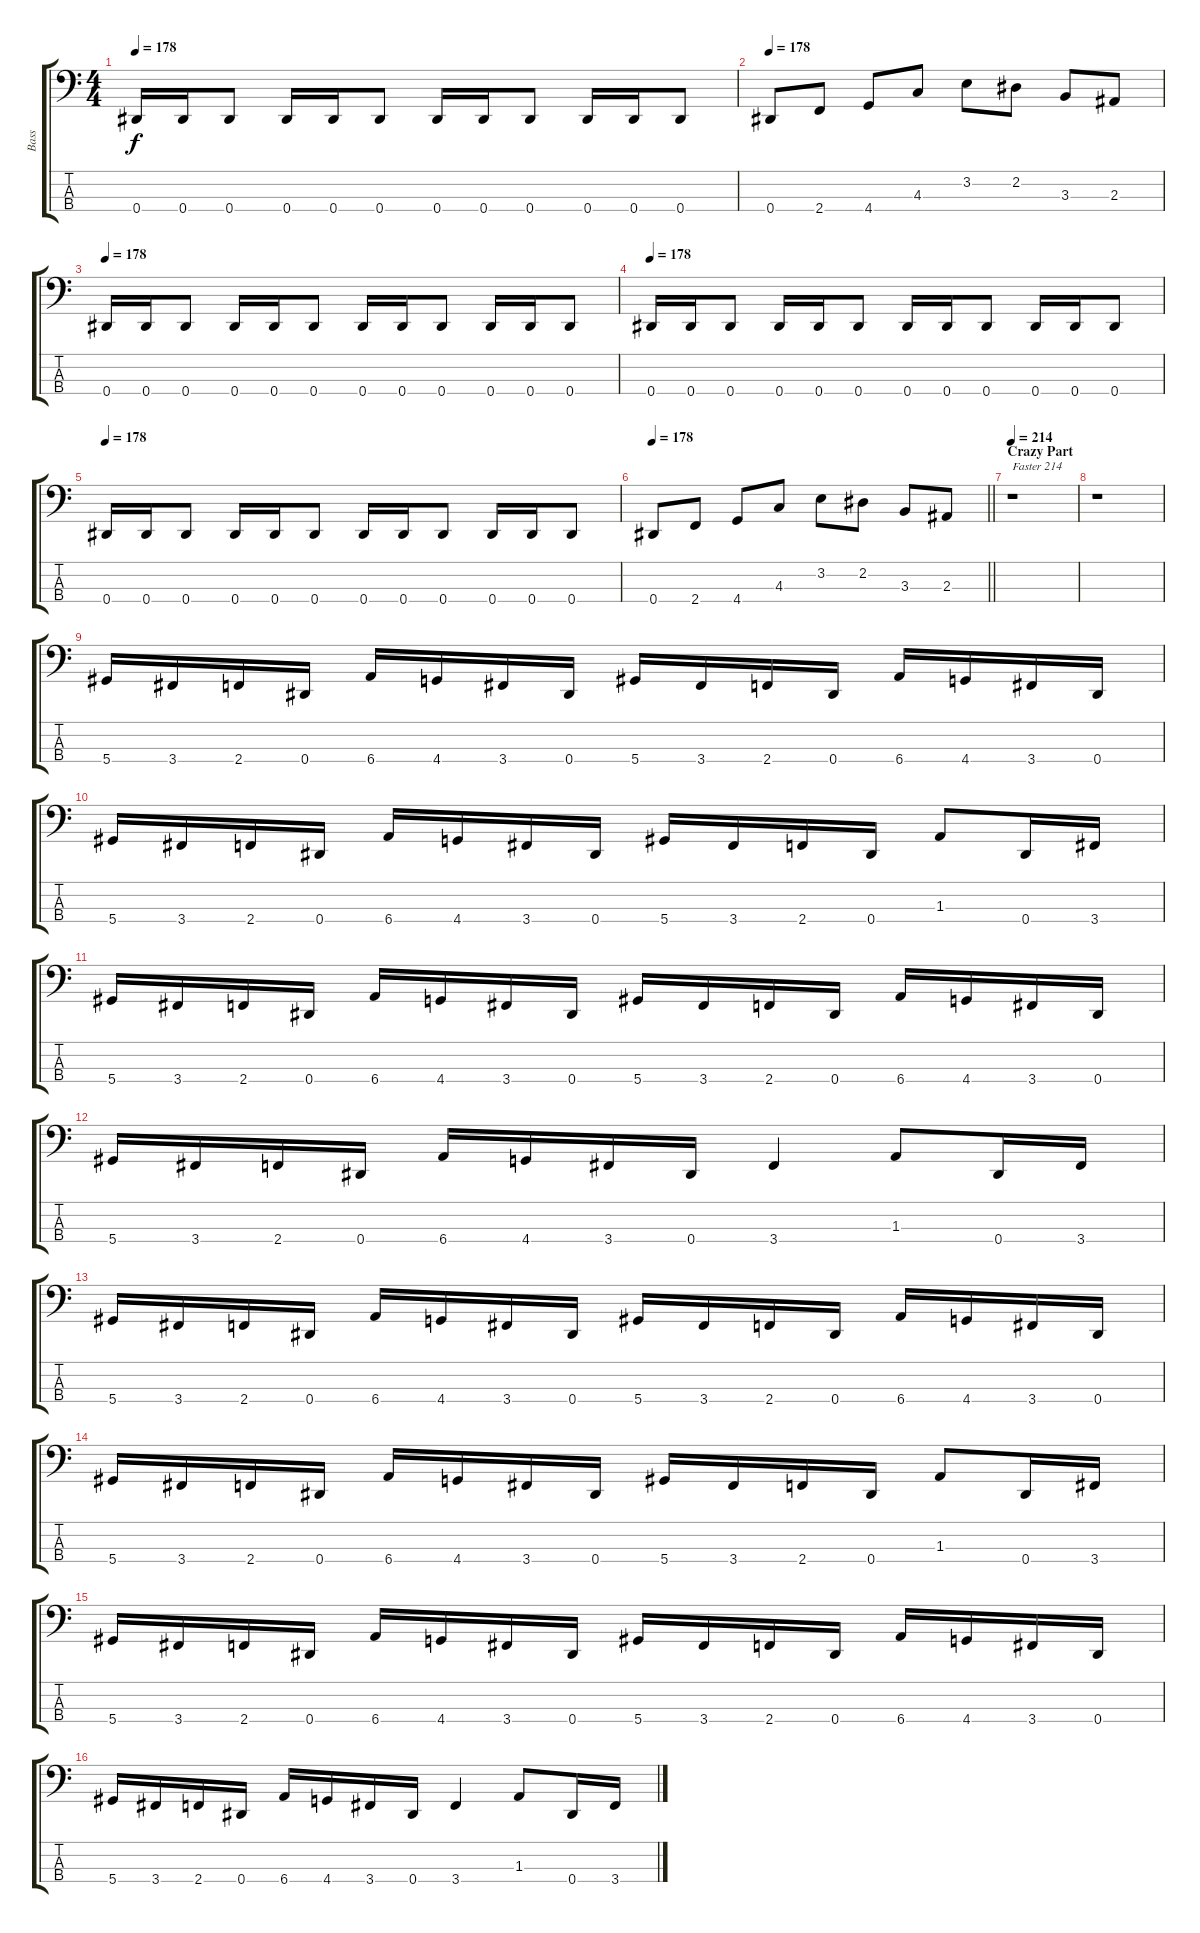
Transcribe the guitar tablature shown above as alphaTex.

\track ("Bass" "Bass") {instrument electricbasspick}
\staff {score tabs}
\tuning (Gb2 Db2 Ab1 Eb1) {hide}
\ts (4 4)
\tempo 178
\clef f4
\ks c
0.4.16{dy f} 0.4.16 0.4.8 0.4.16 0.4.16 0.4.8 0.4.16 0.4.16 0.4.8 0.4.16 0.4.16 0.4.8 |
\tempo 178
0.4.8 2.4.8 4.4.8 4.3.8 3.2.8 2.2.8 3.3.8 2.3.8 |
\tempo 178
0.4.16 0.4.16 0.4.8 0.4.16 0.4.16 0.4.8 0.4.16 0.4.16 0.4.8 0.4.16 0.4.16 0.4.8 |
\tempo 178
0.4.16 0.4.16 0.4.8 0.4.16 0.4.16 0.4.8 0.4.16 0.4.16 0.4.8 0.4.16 0.4.16 0.4.8 |
\tempo 178
0.4.16 0.4.16 0.4.8 0.4.16 0.4.16 0.4.8 0.4.16 0.4.16 0.4.8 0.4.16 0.4.16 0.4.8 |
\tempo 178
\barLineRight lightlight
0.4.8 2.4.8 4.4.8 4.3.8 3.2.8 2.2.8 3.3.8 2.3.8 |
\section ("" "Crazy Part")
\tempo 214
r.1{txt "Faster 214"} |
r.1 |
5.4.16 3.4.16 2.4.16 0.4.16 6.4.16 4.4.16 3.4.16 0.4.16 5.4.16 3.4.16 2.4.16 0.4.16 6.4.16 4.4.16 3.4.16 0.4.16 |
5.4.16 3.4.16 2.4.16 0.4.16 6.4.16 4.4.16 3.4.16 0.4.16 5.4.16 3.4.16 2.4.16 0.4.16 1.3.8 0.4.16 3.4.16 |
5.4.16 3.4.16 2.4.16 0.4.16 6.4.16 4.4.16 3.4.16 0.4.16 5.4.16 3.4.16 2.4.16 0.4.16 6.4.16 4.4.16 3.4.16 0.4.16 |
5.4.16 3.4.16 2.4.16 0.4.16 6.4.16 4.4.16 3.4.16 0.4.16 3.4.4 1.3.8 0.4.16 3.4.16 |
5.4.16 3.4.16 2.4.16 0.4.16 6.4.16 4.4.16 3.4.16 0.4.16 5.4.16 3.4.16 2.4.16 0.4.16 6.4.16 4.4.16 3.4.16 0.4.16 |
5.4.16 3.4.16 2.4.16 0.4.16 6.4.16 4.4.16 3.4.16 0.4.16 5.4.16 3.4.16 2.4.16 0.4.16 1.3.8 0.4.16 3.4.16 |
5.4.16 3.4.16 2.4.16 0.4.16 6.4.16 4.4.16 3.4.16 0.4.16 5.4.16 3.4.16 2.4.16 0.4.16 6.4.16 4.4.16 3.4.16 0.4.16 |
5.4.16 3.4.16 2.4.16 0.4.16 6.4.16 4.4.16 3.4.16 0.4.16 3.4.4 1.3.8 0.4.16 3.4.16
